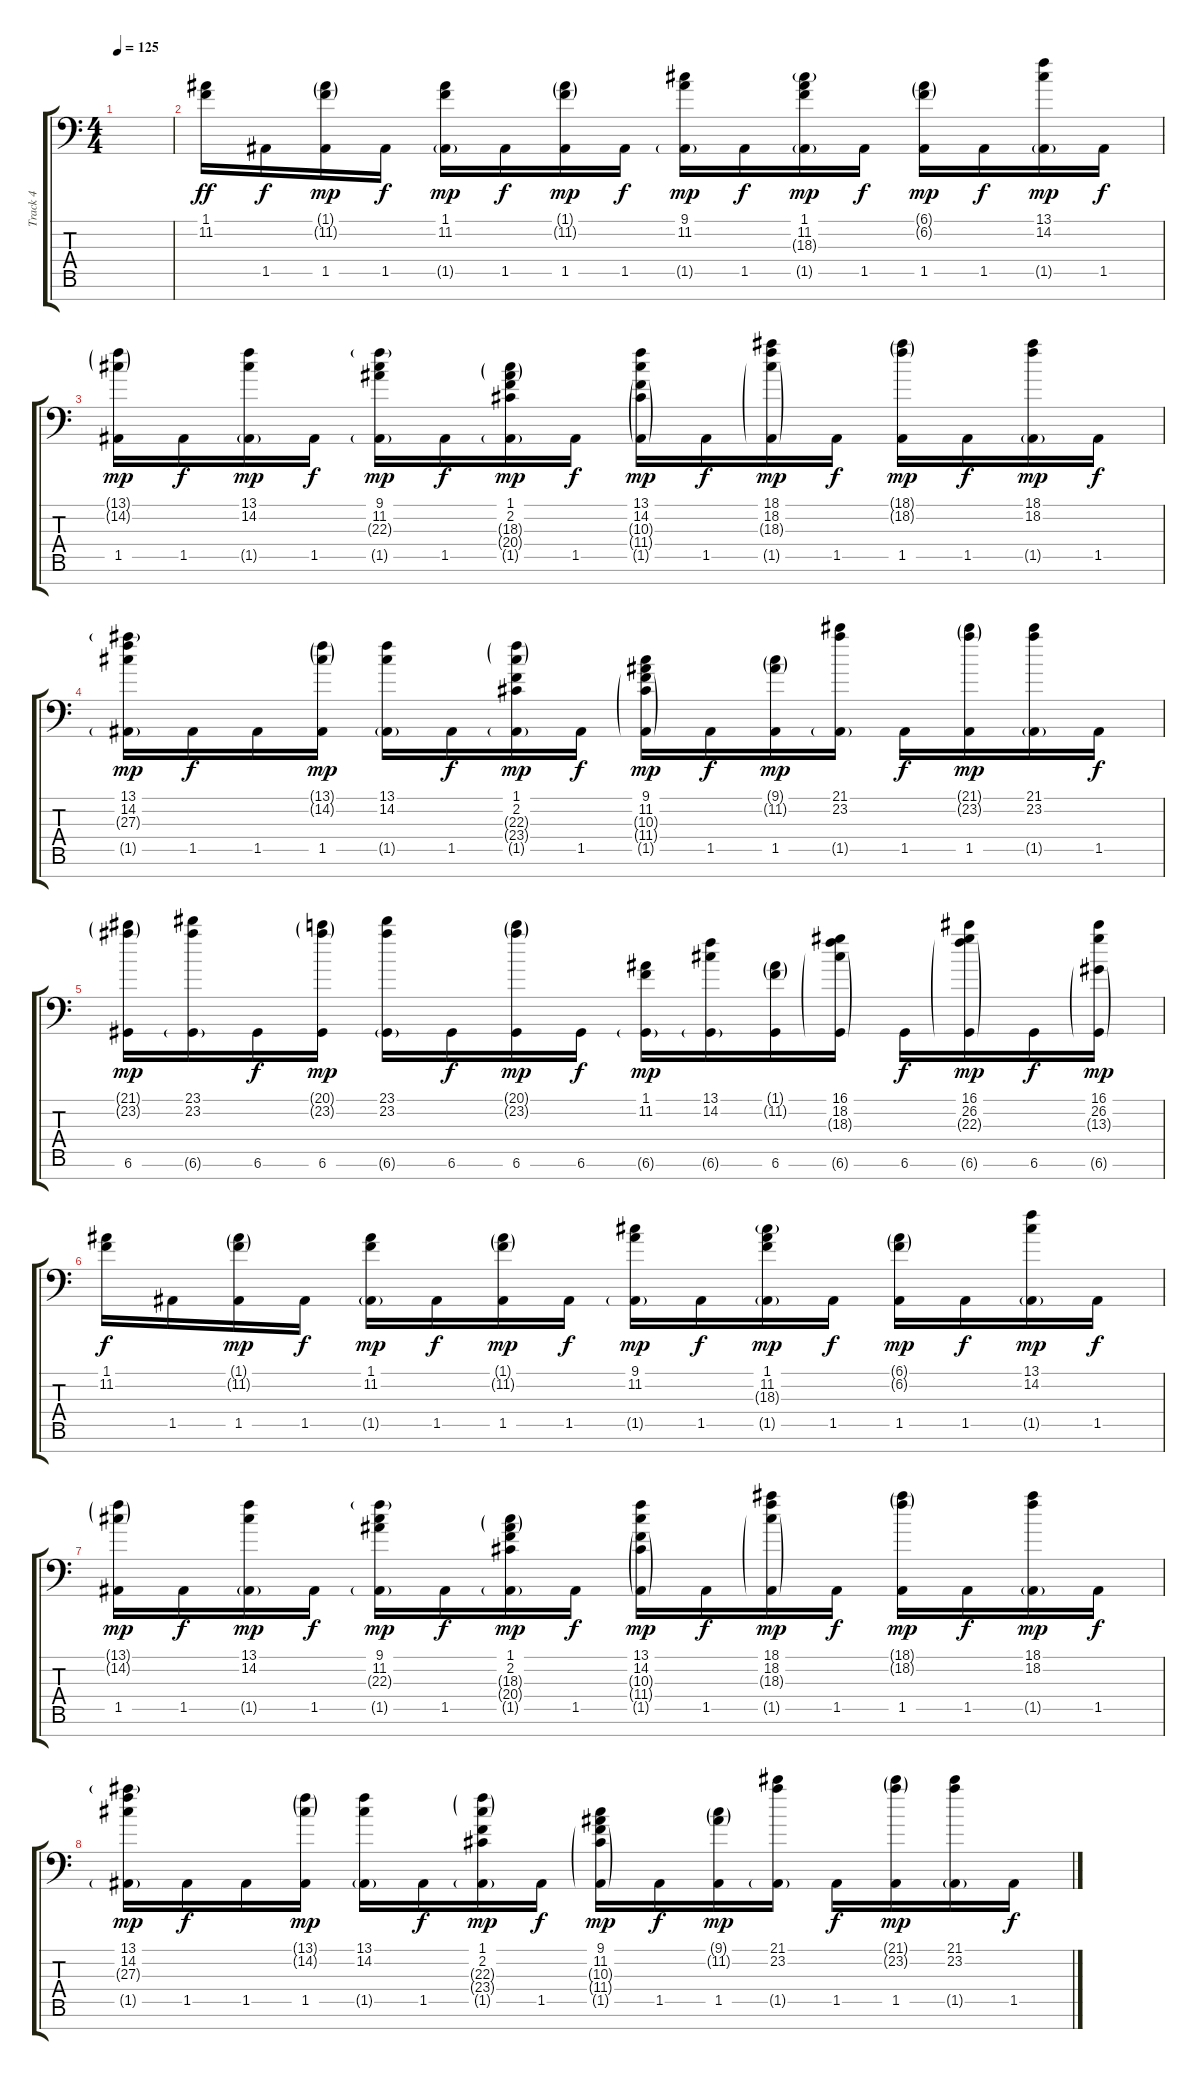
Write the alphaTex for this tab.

\track ("Track 4" "Track 4") {instrument lead1square}
\staff {score tabs}
\tuning (E4 B3 G3 D3 A2 D2 A1) {hide}
\ts (4 4)
\tempo 125
\clef f4
\ks c
|
(1.1 11.2).16{dy ff volume 12} 1.5.16{dy f} (1.1{g} 11.2{g} 1.5).16{dy mp} 1.5.16{dy f} (1.1 11.2 1.5{g}).16{dy mp} 1.5.16{dy f} (1.1{g} 11.2{g} 1.5).16{dy mp} 1.5.16{dy f} (9.1 11.2 1.5{g}).16{dy mp} 1.5.16{dy f} (1.1 11.2 18.3{g} 1.5{g}).16{dy mp} 1.5.16{dy f} (6.1{g} 6.2{g} 1.5).16{dy mp} 1.5.16{dy f} (13.1 14.2 1.5{g}).16{dy mp} 1.5.16{dy f} |
(13.1{g} 14.2{g} 1.5).16{dy mp} 1.5.16{dy f} (13.1 14.2 1.5{g}).16{dy mp} 1.5.16{dy f} (9.1 11.2 22.3{g} 1.5{g}).16{dy mp} 1.5.16{dy f} (1.1 2.2 18.3{g} 20.4{g} 1.5{g}).16{dy mp} 1.5.16{dy f} (13.1 14.2 10.3{g} 11.4{g} 1.5{g}).16{dy mp} 1.5.16{dy f} (18.1 18.2 18.3{g} 1.5{g}).16{dy mp} 1.5.16{dy f} (18.1{g} 18.2{g} 1.5).16{dy mp} 1.5.16{dy f} (18.1 18.2 1.5{g}).16{dy mp} 1.5.16{dy f} |
(13.1 14.2 27.3{g} 1.5{g}).16{dy mp} 1.5.16{dy f} 1.5.16 (13.1{g} 14.2{g} 1.5).16{dy mp} (13.1 14.2 1.5{g}).16 1.5.16{dy f} (1.1 2.2 22.3{g} 23.4{g} 1.5{g}).16{dy mp} 1.5.16{dy f} (9.1 11.2 10.3{g} 11.4{g} 1.5{g}).16{dy mp} 1.5.16{dy f} (9.1{g} 11.2{g} 1.5).16{dy mp} (21.1 23.2 1.5{g}).16 1.5.16{dy f} (21.1{g} 23.2{g} 1.5).16{dy mp} (21.1 23.2 1.5{g}).16 1.5.16{dy f} |
(21.1{g} 23.2{g} 6.6).16{dy mp} (23.1 23.2 6.6{g}).16 6.6.16{dy f} (20.1{g} 23.2{g} 6.6).16{dy mp} (23.1 23.2 6.6{g}).16 6.6.16{dy f} (20.1{g} 23.2{g} 6.6).16{dy mp} 6.6.16{dy f} (1.1 11.2 6.6{g}).16{dy mp} (13.1 14.2 6.6{g}).16 (1.1{g} 11.2{g} 6.6).16 (16.1 18.2 18.3{g} 6.6{g}).16 6.6.16{dy f} (16.1 26.2 22.3{g} 6.6{g}).16{dy mp} 6.6.16{dy f} (16.1 26.2 13.3{g} 6.6{g}).16{dy mp} |
(1.1 11.2).16{dy f} 1.5.16 (1.1{g} 11.2{g} 1.5).16{dy mp} 1.5.16{dy f} (1.1 11.2 1.5{g}).16{dy mp} 1.5.16{dy f} (1.1{g} 11.2{g} 1.5).16{dy mp} 1.5.16{dy f} (9.1 11.2 1.5{g}).16{dy mp} 1.5.16{dy f} (1.1 11.2 18.3{g} 1.5{g}).16{dy mp} 1.5.16{dy f} (6.1{g} 6.2{g} 1.5).16{dy mp} 1.5.16{dy f} (13.1 14.2 1.5{g}).16{dy mp} 1.5.16{dy f} |
(13.1{g} 14.2{g} 1.5).16{dy mp} 1.5.16{dy f} (13.1 14.2 1.5{g}).16{dy mp} 1.5.16{dy f} (9.1 11.2 22.3{g} 1.5{g}).16{dy mp} 1.5.16{dy f} (1.1 2.2 18.3{g} 20.4{g} 1.5{g}).16{dy mp} 1.5.16{dy f} (13.1 14.2 10.3{g} 11.4{g} 1.5{g}).16{dy mp} 1.5.16{dy f} (18.1 18.2 18.3{g} 1.5{g}).16{dy mp} 1.5.16{dy f} (18.1{g} 18.2{g} 1.5).16{dy mp} 1.5.16{dy f} (18.1 18.2 1.5{g}).16{dy mp} 1.5.16{dy f} |
(13.1 14.2 27.3{g} 1.5{g}).16{dy mp} 1.5.16{dy f} 1.5.16 (13.1{g} 14.2{g} 1.5).16{dy mp} (13.1 14.2 1.5{g}).16 1.5.16{dy f} (1.1 2.2 22.3{g} 23.4{g} 1.5{g}).16{dy mp} 1.5.16{dy f} (9.1 11.2 10.3{g} 11.4{g} 1.5{g}).16{dy mp} 1.5.16{dy f} (9.1{g} 11.2{g} 1.5).16{dy mp} (21.1 23.2 1.5{g}).16 1.5.16{dy f} (21.1{g} 23.2{g} 1.5).16{dy mp} (21.1 23.2 1.5{g}).16 1.5.16{dy f}
